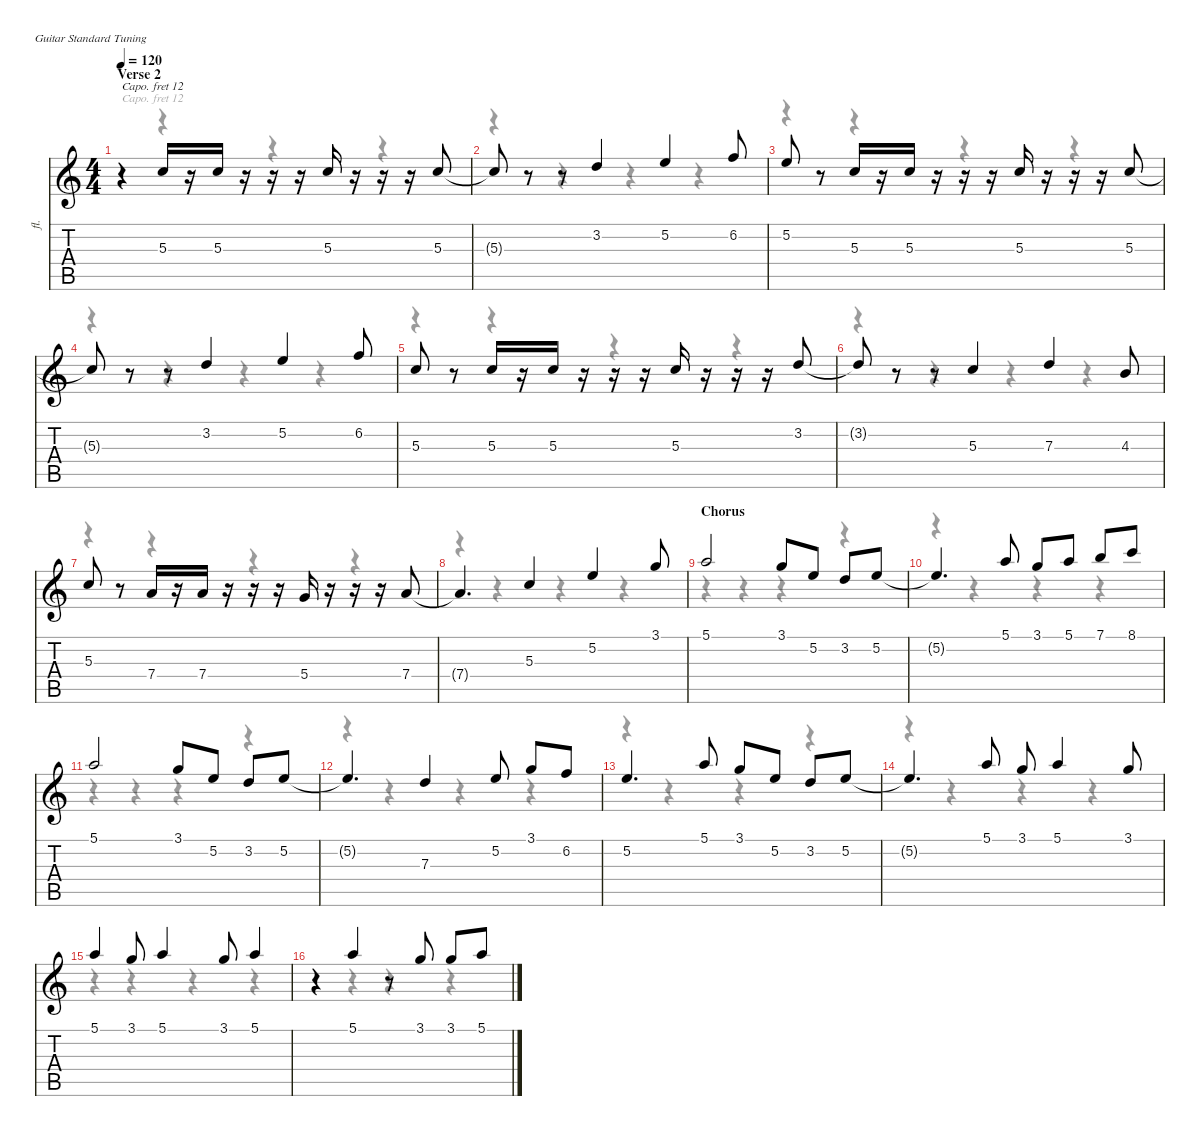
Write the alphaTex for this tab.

\defaultSystemsLayout 4
\hideDynamics
\bracketExtendMode nobrackets
\track ("Flute" "fl.") {instrument flute}
\staff {score tabs}
\capo 12
\tuning (E4 B3 G3 D3 A2 E2)
\voice
\ts (4 4)
\section ("" "Verse 2")
\tempo 120
\clef g2
\ks c
r.4{dy mf} 5.3.16{dy f} r.16 5.3.16 r.16 r.16 r.16 5.3.16 r.16 r.16 r.16 5.3.8 |
5.3{t}.8 r.8 r.8 3.2.4 5.2.4 6.2.8 |
5.2.8 r.8 5.3.16 r.16 5.3.16 r.16 r.16 r.16 5.3.16 r.16 r.16 r.16 5.3.8 |
5.3{t}.8 r.8 r.8 3.2.4 5.2.4 6.2.8 |
5.3.8 r.8 5.3.16 r.16 5.3.16 r.16 r.16 r.16 5.3.16 r.16 r.16 r.16 3.2.8 |
3.2{t}.8 r.8 r.8 5.3.4{dy mf} 7.3.4 4.3.8 |
5.3.8 r.8 7.4.16{dy f} r.16 7.4.16 r.16 r.16 r.16 5.4.16 r.16 r.16 r.16 7.4.8 |
7.4{t}.4{d} 5.3.4 5.2.4 3.1.8 |
\section ("" "Chorus")
5.1.2 3.1.8{dy mf} 5.2.8 3.2.8 5.2.8 |
5.2{t}.4{d} 5.1.8 3.1.8 5.1.8 7.1.8{dy f} 8.1.8 |
5.1.2 3.1.8{dy mf} 5.2.8 3.2.8 5.2.8 |
5.2{t}.4{d} 7.3.4 5.2.8 3.1.8 6.2.8 |
5.2.4{d} 5.1.8 3.1.8 5.2.8 3.2.8 5.2.8 |
5.2{t}.4{d} 5.1.8 3.1.8 5.1.4 3.1.8{dy f} |
5.1.4 3.1.8 5.1.4 3.1.8 5.1.4 |
r.4 5.1.4 r.8 3.1.8 3.1.8 5.1.8
\voice
\clef g2
\ottava regular
\simile none
\ks c
r.4{dy mf} r.4 r.4 r.4 |
r.4 r.4 r.4 r.4 |
r.4 r.4 r.4 r.4 |
r.4 r.4 r.4 r.4 |
r.4 r.4 r.4 r.4 |
r.4 r.4 r.4 r.4 |
r.4 r.4 r.4 r.4 |
r.4 r.4 r.4 r.4 |
r.4 r.4 r.4 r.4 |
r.4 r.4 r.4 r.4 |
r.4 r.4 r.4 r.4 |
r.4 r.4 r.4 r.4 |
r.4 r.4 r.4 r.4 |
r.4 r.4 r.4 r.4 |
r.4 r.4 r.4 r.4 |
r.4 r.4 r.4 r.4
